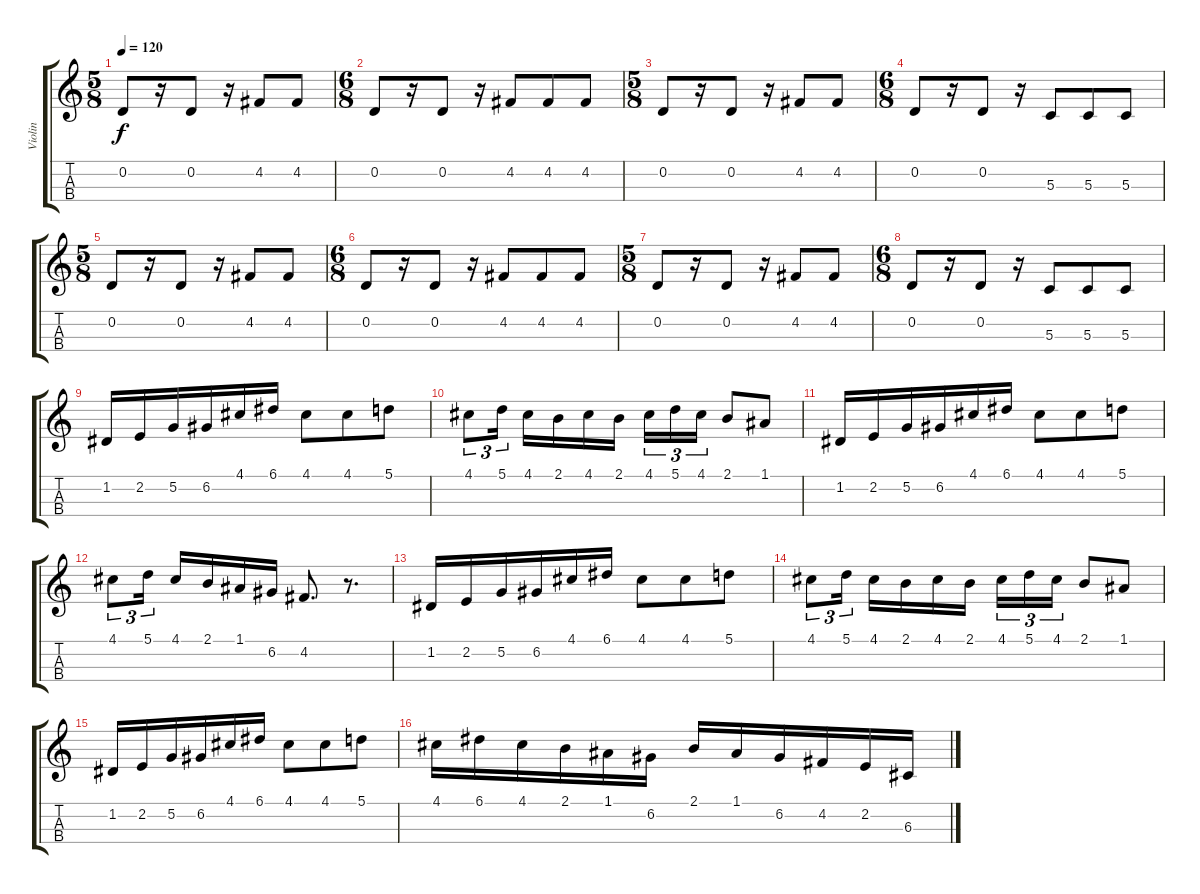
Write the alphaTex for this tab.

\track ("Violin" "Violin") {instrument violin}
\staff {score tabs}
\tuning (A4 D4 G3 C3) {hide}
\ts (5 8)
\tempo 120
\clef g2
\ks c
0.2.8{dy f} r.16 0.2.8 r.16 4.2.8 4.2.8 |
\ts (6 8)
0.2.8 r.16 0.2.8 r.16 4.2.8 4.2.8 4.2.8 |
\ts (5 8)
0.2.8 r.16 0.2.8 r.16 4.2.8 4.2.8 |
\ts (6 8)
0.2.8 r.16 0.2.8 r.16 5.3.8 5.3.8 5.3.8 |
\ts (5 8)
0.2.8 r.16 0.2.8 r.16 4.2.8 4.2.8 |
\ts (6 8)
0.2.8 r.16 0.2.8 r.16 4.2.8 4.2.8 4.2.8 |
\ts (5 8)
0.2.8 r.16 0.2.8 r.16 4.2.8 4.2.8 |
\ts (6 8)
0.2.8 r.16 0.2.8 r.16 5.3.8 5.3.8 5.3.8 |
1.2.16 2.2.16 5.2.16 6.2.16 4.1.16 6.1.16 4.1.8 4.1.8 5.1.8 |
4.1.8{tu (3 2)} 5.1.16{tu (3 2) beam splitsecondary} 4.1.16 2.1.16 4.1.16 2.1.16 4.1.16{tu (3 2)} 5.1.16{tu (3 2)} 4.1.16{tu (3 2)} 2.1.8 1.1.8 |
1.2.16 2.2.16 5.2.16 6.2.16 4.1.16 6.1.16 4.1.8 4.1.8 5.1.8 |
4.1.8{tu (3 2)} 5.1.16{tu (3 2) beam splitsecondary} 4.1.16 2.1.16 1.1.16 6.2.16 4.2.8{d} r.8{d} |
1.2.16 2.2.16 5.2.16 6.2.16 4.1.16 6.1.16 4.1.8 4.1.8 5.1.8 |
4.1.8{tu (3 2)} 5.1.16{tu (3 2) beam splitsecondary} 4.1.16 2.1.16 4.1.16 2.1.16 4.1.16{tu (3 2)} 5.1.16{tu (3 2)} 4.1.16{tu (3 2)} 2.1.8 1.1.8 |
1.2.16 2.2.16 5.2.16 6.2.16 4.1.16 6.1.16 4.1.8 4.1.8 5.1.8 |
4.1.16 6.1.16 4.1.16 2.1.16 1.1.16 6.2.16 2.1.16 1.1.16 6.2.16 4.2.16 2.2.16 6.3.16
